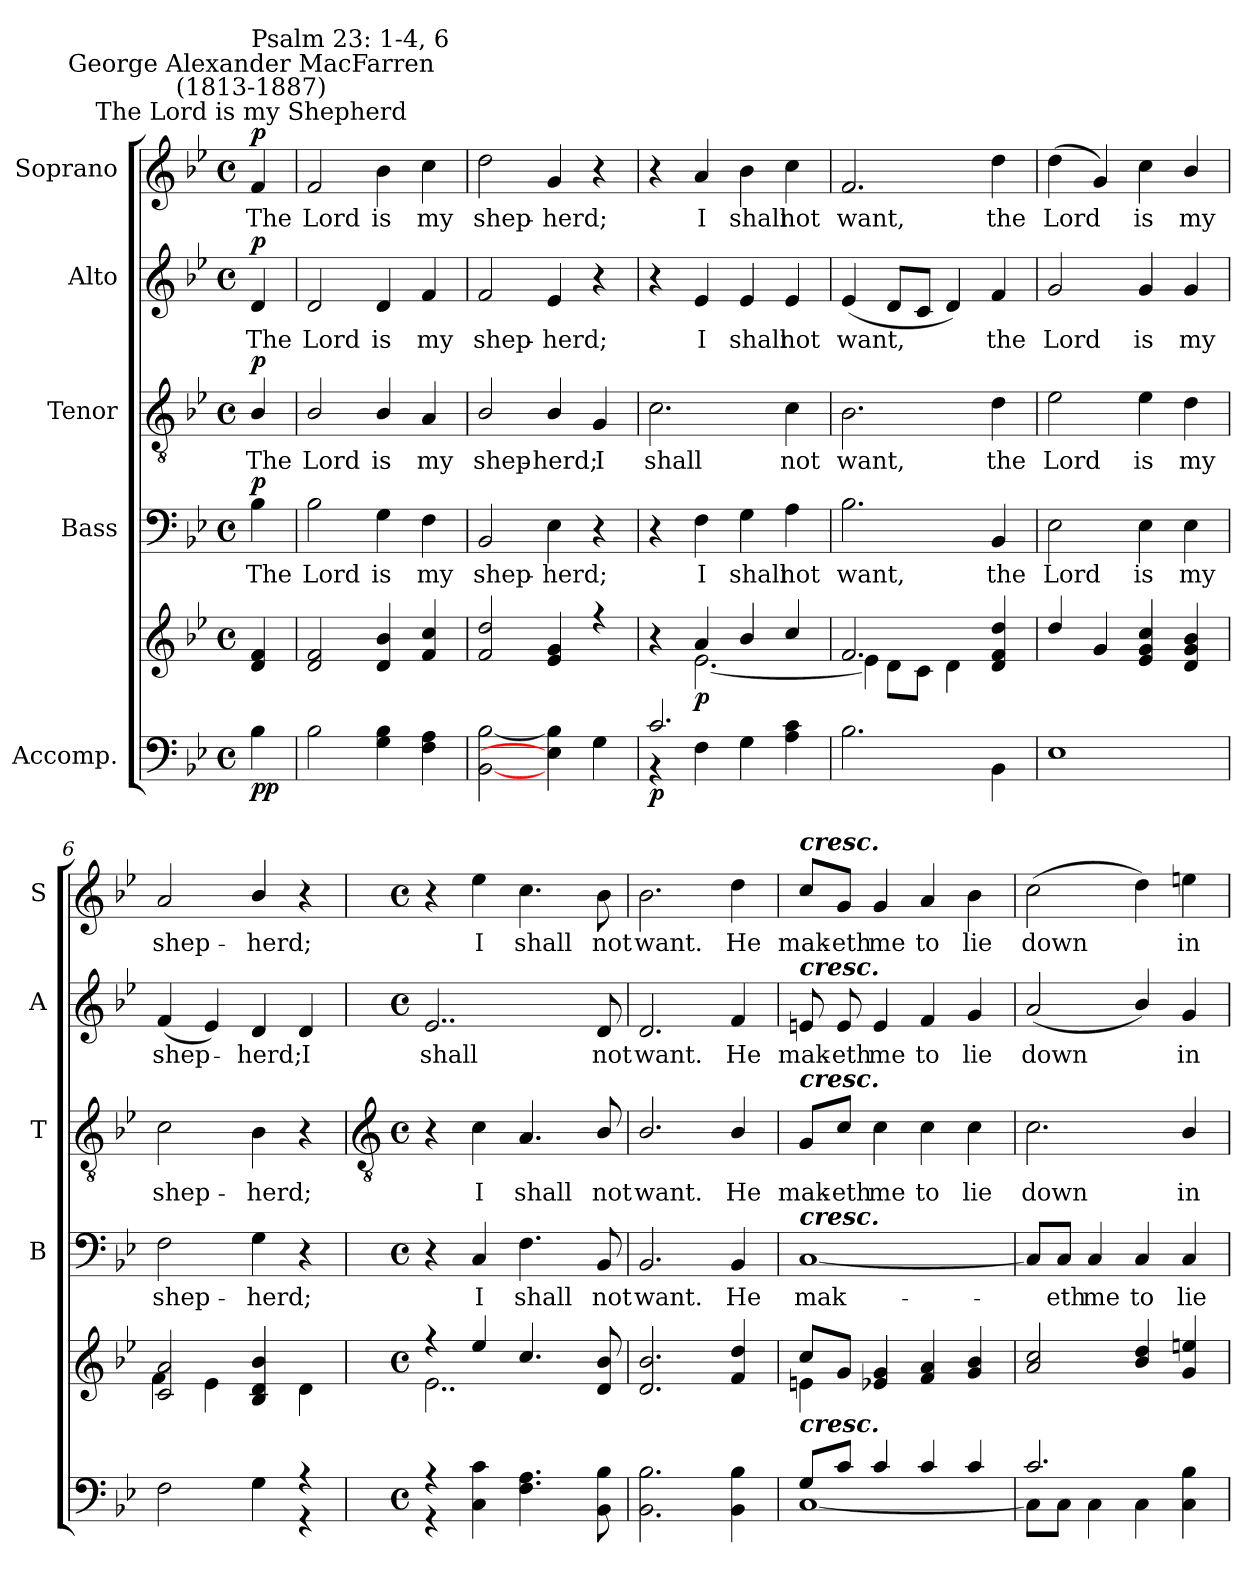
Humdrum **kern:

**kern	**kern	**dynam	**kern	**text	**dynam	**kern	**text	**dynam	**kern	**text	**dynam	**kern	**text	**dynam
*part5	*part5	*part5	*part4	*part4	*part4	*part3	*part3	*part3	*part2	*part2	*part2	*part1	*part1	*part1
*staff6	*staff5	*staff5/6	*staff4	*staff4	*staff4	*staff3	*staff3	*staff3	*staff2	*staff2	*staff2	*staff1	*staff1	*staff1
*I"Accomp.	*	*	*I"Bass	*	*	*I"Tenor	*	*	*I"Alto	*	*	*I"Soprano	*	*
*	*	*	*I'B	*	*	*I'T	*	*	*I'A	*	*	*I'S	*	*
*clefF4	*clefG2	*	*clefF4	*	*	*clefGv2	*	*	*clefG2	*	*	*clefG2	*	*
*k[b-e-]	*k[b-e-]	*	*k[b-e-]	*	*	*k[b-e-]	*	*	*k[b-e-]	*	*	*k[b-e-]	*	*
*B-:	*B-:	*	*B-:	*	*	*B-:	*	*	*B-:	*	*	*B-:	*	*
*M4/4	*M4/4	*	*M4/4	*	*	*M4/4	*	*	*M4/4	*	*	*M4/4	*	*
*met(c)	*met(c)	*	*met(c)	*	*	*met(c)	*	*	*met(c)	*	*	*met(c)	*	*
*MM92	*MM92	*	*MM92	*	*	*MM92	*	*	*MM92	*	*	*MM92	*	*
=	=	=	=	=	=	=	=	=	=	=	=	=	=	=
*^	*^	*	*	*	*	*	*	*	*	*	*	*	*	*
!	!	!	!	!	!	!	!	!	!	!	!	!	!	!LO:TX:a:cj:t=The Lord is my Shepherd	!	!
!	!	!	!	!	!	!	!	!	!	!	!	!	!	!LO:TX:a:cj:t=George Alexander MacFarren\n(1813-1887)	!	!
!	!	!	!	!	!	!	!	!	!	!	!	!	!	!LO:TX:a:t=Psalm 23&colon; 1-4, 6	!	!
!	!	!	!	!LO:DY:b=2	!	!LO:LY:b	!	!	!LO:LY:b	!	!	!LO:LY:b	!	!	!LO:LY:b	!
!	!	!	!	!LO:DY:n=1:b	!	!	!LO:DY:b	!	!	!LO:DY:b	!	!	!LO:DY:b	!	!	!LO:DY:b
4ryy	4B-	4d/ 4f/	4ryy	p p	4B-	The	p	4B-/	The	p	4d	The	p	4f	The	p
=1	=1	=1	=1	=1	=1	=1	=1	=1	=1	=1	=1	=1	=1	=1	=1	=1
!	!	!	!	!	!	!LO:LY:b	!	!	!LO:LY:b	!	!	!LO:LY:b	!	!	!LO:LY:b	!
1ryy	2B-	2d 2f	1ryy	.	2B-	Lord	.	2B-/	Lord	.	2d	Lord	.	2f	Lord	.
!	!	!	!	!	!	!LO:LY:b	!	!	!LO:LY:b	!	!	!LO:LY:b	!	!	!LO:LY:b	!
.	4G 4B-	4d/ 4b-/	.	.	4G	is	.	4B-/	is	.	4d	is	.	4b-	is	.
!	!	!	!	!	!	!LO:LY:b	!	!	!LO:LY:b	!	!	!LO:LY:b	!	!	!LO:LY:b	!
.	4F 4A	4f/ 4cc/	.	.	4F	my	.	4A	my	.	4f	my	.	4cc	my	.
=2	=2	=2	=2	=2	=2	=2	=2	=2	=2	=2	=2	=2	=2	=2	=2	=2
!	!	!	!	!	!	!LO:LY:b	!	!	!LO:LY:b	!	!	!LO:LY:b	!	!	!LO:LY:b	!
1ryy	[2BB-\ [2B-\	2f 2dd	1ryy	.	2BB-	shep-	.	2B-/	shep-	.	2f	shep-	.	2dd	shep-	.
!	!	!	!	!	!	!LO:LY:b	!	!	!LO:LY:b	!	!	!LO:LY:b	!	!	!LO:LY:b	!
.	4E-] 4B-]	4e- 4g	.	.	4E-	-herd;	.	4B-/	-herd;	.	4e-	-herd;	.	4g	-herd;	.
!	!	!	!	!	!	!	!	!	!LO:LY:b	!	!	!	!	!	!	!
.	4G	4r	.	.	4r	.	.	4G	I	.	4r	.	.	4r	.	.
=3	=3	=3	=3	=3	=3	=3	=3	=3	=3	=3	=3	=3	=3	=3	=3	=3
!	!	!	!	!LO:DY:b=2	!	!	!	!	!LO:LY:b	!	!	!	!	!	!	!
2.c/	4r	4r	4ryy	p	4r	.	.	2.c	shall	.	4r	.	.	4r	.	.
!	!	!	!	!LO:DY:b	!	!LO:LY:b	!	!	!	!	!	!LO:LY:b	!	!	!LO:LY:b	!
.	4F	4a	[2.e-\	p	4F	I	.	.	.	.	4e-	I	.	4a	I	.
!	!	!	!	!	!	!LO:LY:b	!	!	!	!	!	!LO:LY:b	!	!	!LO:LY:b	!
.	4G	4b-/	.	.	4G	shall	.	.	.	.	4e-	shall	.	4b-	shall	.
!	!	!	!	!	!	!LO:LY:b	!	!	!LO:LY:b	!	!	!LO:LY:b	!	!	!LO:LY:b	!
4ryy	4A 4c	4cc/	.	.	4A	not	.	4c	not	.	4e-	not	.	4cc	not	.
=4	=4	=4	=4	=4	=4	=4	=4	=4	=4	=4	=4	=4	=4	=4	=4	=4
!	!	!	!	!	!	!LO:LY:b	!	!	!LO:LY:b	!	!	!LO:LY:b	!	!	!LO:LY:b	!
1ryy	2.B-	2.f	4e-\]	.	2.B-	want,	.	2.B-	want,	.	(<4e-	want,	.	2.f	want,	.
.	.	.	8d\L	.	.	.	.	.	.	.	8dL	.	.	.	.	.
.	.	.	8c\J	.	.	.	.	.	.	.	8cJ	.	.	.	.	.
.	.	.	4d\	.	.	.	.	.	.	.	4d)	.	.	.	.	.
!	!	!	!	!	!	!LO:LY:b	!	!	!LO:LY:b	!	!	!LO:LY:b	!	!	!LO:LY:b	!
.	4BB-	4d 4f 4dd	4ryy	.	4BB-	the	.	4d	the	.	4f	the	.	4dd	the	.
=5	=5	=5	=5	=5	=5	=5	=5	=5	=5	=5	=5	=5	=5	=5	=5	=5
!	!	!	!	!	!	!LO:LY:b	!	!	!LO:LY:b	!	!	!LO:LY:b	!	!	!LO:LY:b	!
1ryy	1E-	4dd/	1ryy	.	2E-	Lord	.	2e-	Lord	.	2g	Lord	.	(<4dd	Lord	.
.	.	4g	.	.	.	.	.	.	.	.	.	.	.	4g)	.	.
!	!	!	!	!	!	!LO:LY:b	!	!	!LO:LY:b	!	!	!LO:LY:b	!	!	!LO:LY:b	!
.	.	4e-/ 4g/ 4cc/	.	.	4E-	is	.	4e-	is	.	4g	is	.	4cc	is	.
!	!	!	!	!	!	!LO:LY:b	!	!	!LO:LY:b	!	!	!LO:LY:b	!	!	!LO:LY:b	!
.	.	4d/ 4g/ 4b-/	.	.	4E-	my	.	4d	my	.	4g	my	.	4b-/	my	.
=6	=6	=6	=6	=6	=6	=6	=6	=6	=6	=6	=6	=6	=6	=6	=6	=6
!	!	!	!	!	!	!LO:LY:b	!	!	!LO:LY:b	!	!	!LO:LY:b	!	!	!LO:LY:b	!
2.ryy	2F	2c 2a	4f\	.	2F	shep-	.	2c	shep-	.	(<4f	shep-	.	2a	shep-	.
.	.	.	4e-\	.	.	.	.	.	.	.	4e-)	.	.	.	.	.
!	!	!	!	!	!	!LO:LY:b	!	!	!LO:LY:b	!	!	!LO:LY:b	!	!	!LO:LY:b	!
.	4G	4B-/ 4d/ 4b-/	4ryy	.	4G	-herd;	.	4B-	-herd;	.	4d	herd;	.	4b-/	-herd;	.
!	!	!	!	!	!	!	!	!	!	!	!	!LO:LY:b	!	!	!	!
4r	4r	4ryy	4d\	.	4r	.	.	4r	.	.	4d	I	.	4r	.	.
!!LO:LB:g=z
=7	=7	=7	=7	=7	=7	=7	=7	=7	=7	=7	=7	=7	=7	=7	=7	=7
*	*	*	*	*	*	*	*	*clefGv2	*	*	*	*	*	*	*	*
*M4/4	*	*M4/4	*	*	*M4/4	*	*	*M4/4	*	*	*M4/4	*	*	*M4/4	*	*
*met(c)	*	*met(c)	*	*	*met(c)	*	*	*met(c)	*	*	*met(c)	*	*	*met(c)	*	*
!	!	!	!	!	!	!	!	!	!	!	!	!LO:LY:b	!	!	!	!
4r	4r	4r	2..e-\	.	4r	.	.	4r	.	.	2..e-	shall	.	4r	.	.
!	!	!	!	!	!	!LO:LY:b	!	!	!LO:LY:b	!	!	!	!	!	!LO:LY:b	!
2ryy	4C\ 4c\	4ee-/	.	.	4C	I	.	4c	I	.	.	.	.	4ee-	I	.
!	!	!	!	!	!	!LO:LY:b	!	!	!LO:LY:b	!	!	!	!	!	!LO:LY:b	!
.	4.F 4.A	4.cc/	.	.	4.F	shall	.	4.A	shall	.	.	.	.	4.cc	shall	.
8ryy	.	.	.	.	.	.	.	.	.	.	.	.	.	.	.	.
!	!	!	!	!	!	!LO:LY:b	!	!	!LO:LY:b	!	!	!LO:LY:b	!	!	!LO:LY:b	!
8ryy	8BB- 8B-	8d/ 8b-/	8ryy	.	8BB-	not	.	8B-/	not	.	8d	not	.	8b-	not	.
=8	=8	=8	=8	=8	=8	=8	=8	=8	=8	=8	=8	=8	=8	=8	=8	=8
!	!	!	!	!	!	!LO:LY:b	!	!	!LO:LY:b	!	!	!LO:LY:b	!	!	!LO:LY:b	!
1ryy	2.BB- 2.B-	2.d/ 2.b-/	1ryy	.	2.BB-	want.	.	2.B-/	want.	.	2.d	want.	.	2.b-	want.	.
!	!	!	!	!	!	!LO:LY:b	!	!	!LO:LY:b	!	!	!LO:LY:b	!	!	!LO:LY:b	!
.	4BB-\ 4B-\	4f 4dd	.	.	4BB-	He	.	4B-/	He	.	4f	He	.	4dd	He	.
=9	=9	=9	=9	=9	=9	=9	=9	=9	=9	=9	=9	=9	=9	=9	=9	=9
!	!	!	!	!	!	!	!	!	!	!	!	!	!	!LO:TX:a:Bi:t=cresc.	!	!
!	!	!	!	!	!	!	!	!	!	!	!LO:TX:a:Bi:t=cresc.	!	!	!	!	!
!	!	!	!	!	!	!	!	!LO:TX:a:Bi:t=cresc.	!	!	!	!	!	!	!	!
!	!	!	!	!	!LO:TX:a:Bi:t=cresc.	!	!	!	!	!	!	!	!	!	!	!
!LO:TX:a:Bi:t=cresc.	!	!	!	!	!	!	!	!	!	!	!	!	!	!	!	!
!	!	!	!	!	!	!LO:LY:b	!	!	!LO:LY:b	!	!	!LO:LY:b	!	!	!LO:LY:b	!
8G/L	[1C	8cc/L	4en\	.	[1C	mak-	.	8G/L	mak-	.	8en	mak-	.	8cc/L	mak-	.
!	!	!	!	!	!	!	!	!	!LO:LY:b	!	!	!LO:LY:b	!	!	!LO:LY:b	!
8c/J	.	8gJ	.	.	.	.	.	8c/J	-eth	.	8e	-eth	.	8g/J	-eth	.
!	!	!	!	!	!	!	!	!	!LO:LY:b	!	!	!LO:LY:b	!	!	!LO:LY:b	!
4c/	.	4e- 4g	2.ryy	.	.	.	.	4c	me	.	4e	me	.	4g	me	.
!	!	!	!	!	!	!	!	!	!LO:LY:b	!	!	!LO:LY:b	!	!	!LO:LY:b	!
4c/	.	4f 4a	.	.	.	.	.	4c	to	.	4f	to	.	4a	to	.
!	!	!	!	!	!	!	!	!	!LO:LY:b	!	!	!LO:LY:b	!	!	!LO:LY:b	!
4c/	.	4g/ 4b-/	.	.	.	.	.	4c	lie	.	4g	lie	.	4b-	lie	.
=10	=10	=10	=10	=10	=10	=10	=10	=10	=10	=10	=10	=10	=10	=10	=10	=10
!	!	!	!	!	!	!	!	!	!LO:LY:b	!	!	!LO:LY:b	!	!	!LO:LY:b	!
2.c/	8C\L]	2a 2cc	1ryy	.	8C/L]	.	.	2.c	down	.	(<2a	down	.	(>2cc	down	.
!	!	!	!	!	!	!LO:LY:b	!	!	!	!	!	!	!	!	!	!
.	8C\J	.	.	.	8C/J	eth	.	.	.	.	.	.	.	.	.	.
!	!	!	!	!	!	!LO:LY:b	!	!	!	!	!	!	!	!	!	!
.	4C\	.	.	.	4C	me	.	.	.	.	.	.	.	.	.	.
!	!	!	!	!	!	!LO:LY:b	!	!	!	!	!	!	!	!	!	!
.	4C\	4b- 4dd	.	.	4C	to	.	.	.	.	4b-/)	.	.	4dd)	.	.
!	!	!	!	!	!	!LO:LY:b	!	!	!LO:LY:b	!	!	!LO:LY:b	!	!	!LO:LY:b	!
4ryy	4C\ 4B-\	4g 4een	.	.	4C	lie	.	4B-/	in	.	4g	in	.	4een	in	.
*v	*v	*	*	*	*	*	*	*	*	*	*	*	*	*	*	*
*	*v	*v	*	*	*	*	*	*	*	*	*	*	*	*	*
=	=	=	=	=	=	=	=	=	=	=	=	=	=	=
*-	*-	*-	*-	*-	*-	*-	*-	*-	*-	*-	*-	*-	*-	*-
